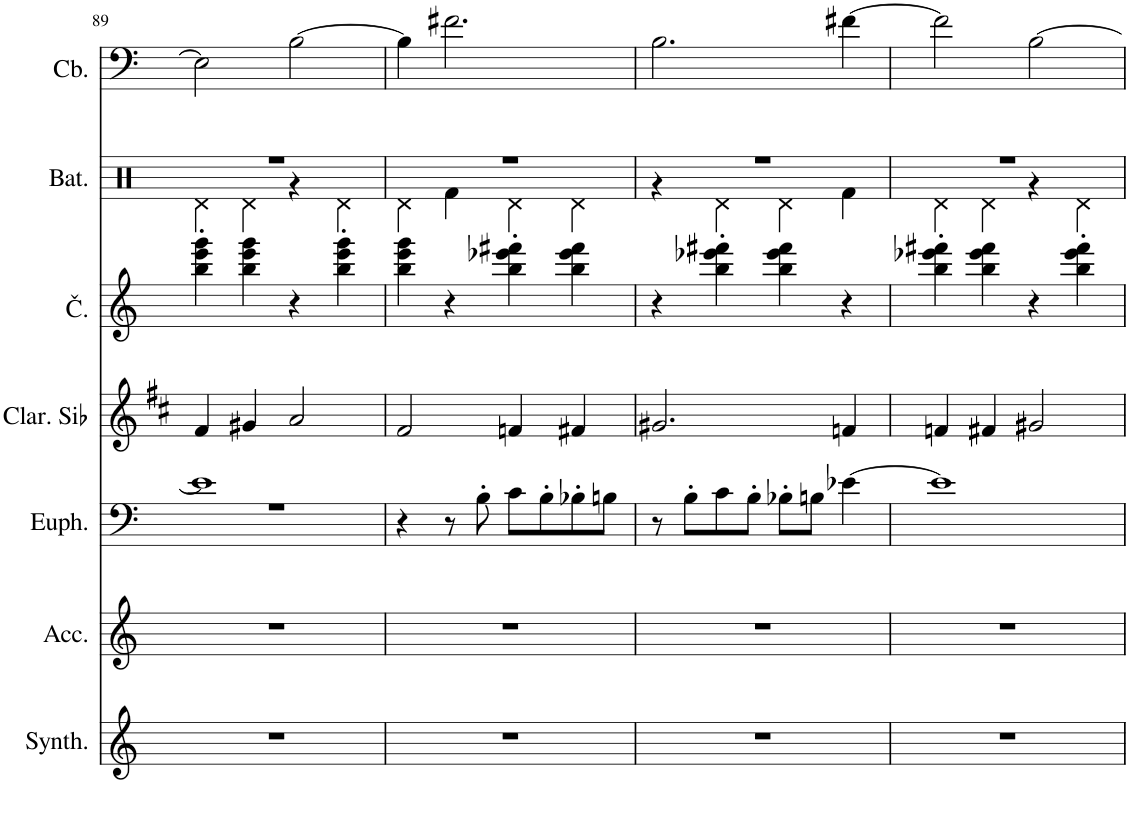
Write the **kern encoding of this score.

**kern	**kern	**kern	**kern	**kern	**kern	**kern
*part7	*part6	*part5	*part4	*part3	*part2	*part1
*staff7	*staff6	*staff5	*staff4	*staff3	*staff2	*staff1
*I"Synthétiseur Pad, Pad 3 (polysynth)	*I"Accordéon , Accordion	*I"Euphonium, Tuba	*I"Clarinette en Sib	*I"Čelo, Acoustic Guitar (nylon)	*I"Batterie	*I"Contrebasse, Acoustic Bass
*I'Synth.	*I'Acc.	*I'Euph.	*I'Clar. Sib	*	*I'Bat.	*I'Cb.
!!LO:PB:g=z
*clefG2	*clefG2	*clefF4	*clefG2	*clefG2	*clefX	*clefF4
*	*	*	*Trd1c2	*Trd14c24	*	*Trd7c12
*k[]	*k[]	*k[]	*k[f#c#]	*k[]	*k[]	*k[]
*M4/4	*M4/4	*M4/4	*M4/4	*M4/4	*M4/4	*M4/4
=89	=89	=89	=89	=89	=89	=89
*	*	*^	*	*	*^	*
1r	1r	1r	1e]	4f#/	4bb\' 4eee\' 4ggg\'	1r	4Rd\	2E\]
.	.	.	.	4g#X/	4bb\ 4eee\ 4ggg\	.	4Rd\	.
.	.	.	.	2a/	4r	.	4r	[2B\
.	.	.	.	.	4bb\' 4eee\' 4ggg\'	.	4Rd\	.
*	*	*v	*v	*	*	*	*	*
=90	=90	=90	=90	=90	=90	=90	=90
1r	1r	4r	2f#/	4bb\ 4eee\ 4ggg\	1r	4Rd\	4B\]
.	.	8r	.	4r	.	4Rf\	2.f#X\
.	.	8B'\	.	.	.	.	.
.	.	8c\L	4fn/	4bb\' 4eee-X\' 4fff#X\'	.	4Rd\	.
.	.	8B'\	.	.	.	.	.
.	.	8B-X'\	4f#X/	4bb\ 4eee-\ 4fff#\	.	4Rd\	.
.	.	8Bn\J	.	.	.	.	.
=91	=91	=91	=91	=91	=91	=91	=91
1r	1r	8r	2.g#X/	4r	1r	4r	2.B\
.	.	8B'\L	.	.	.	.	.
.	.	8c\	.	4bb\' 4eee-X\' 4fff#X\'	.	4Rd\	.
.	.	8B'\J	.	.	.	.	.
.	.	8B-X'\L	.	4bb\ 4eee-\ 4fff#\	.	4Rd\	.
.	.	8Bn\J	.	.	.	.	.
.	.	[4e-X\	4fn/	4r	.	4Rf\	[4f#X\
=92	=92	=92	=92	=92	=92	=92	=92
1r	1r	1e-]	4fn/	4bb\' 4eee-X\' 4fff#X\'	1r	4Rd\	2f#\]
.	.	.	4f#X/	4bb\ 4eee-\ 4fff#\	.	4Rd\	.
.	.	.	2g#X/	4r	.	4r	[2B\
.	.	.	.	4bb\' 4eee-\' 4fff#\'	.	4Rd\	.
*	*	*	*	*	*v	*v	*
=	=	=	=	=	=	=
*-	*-	*-	*-	*-	*-	*-
